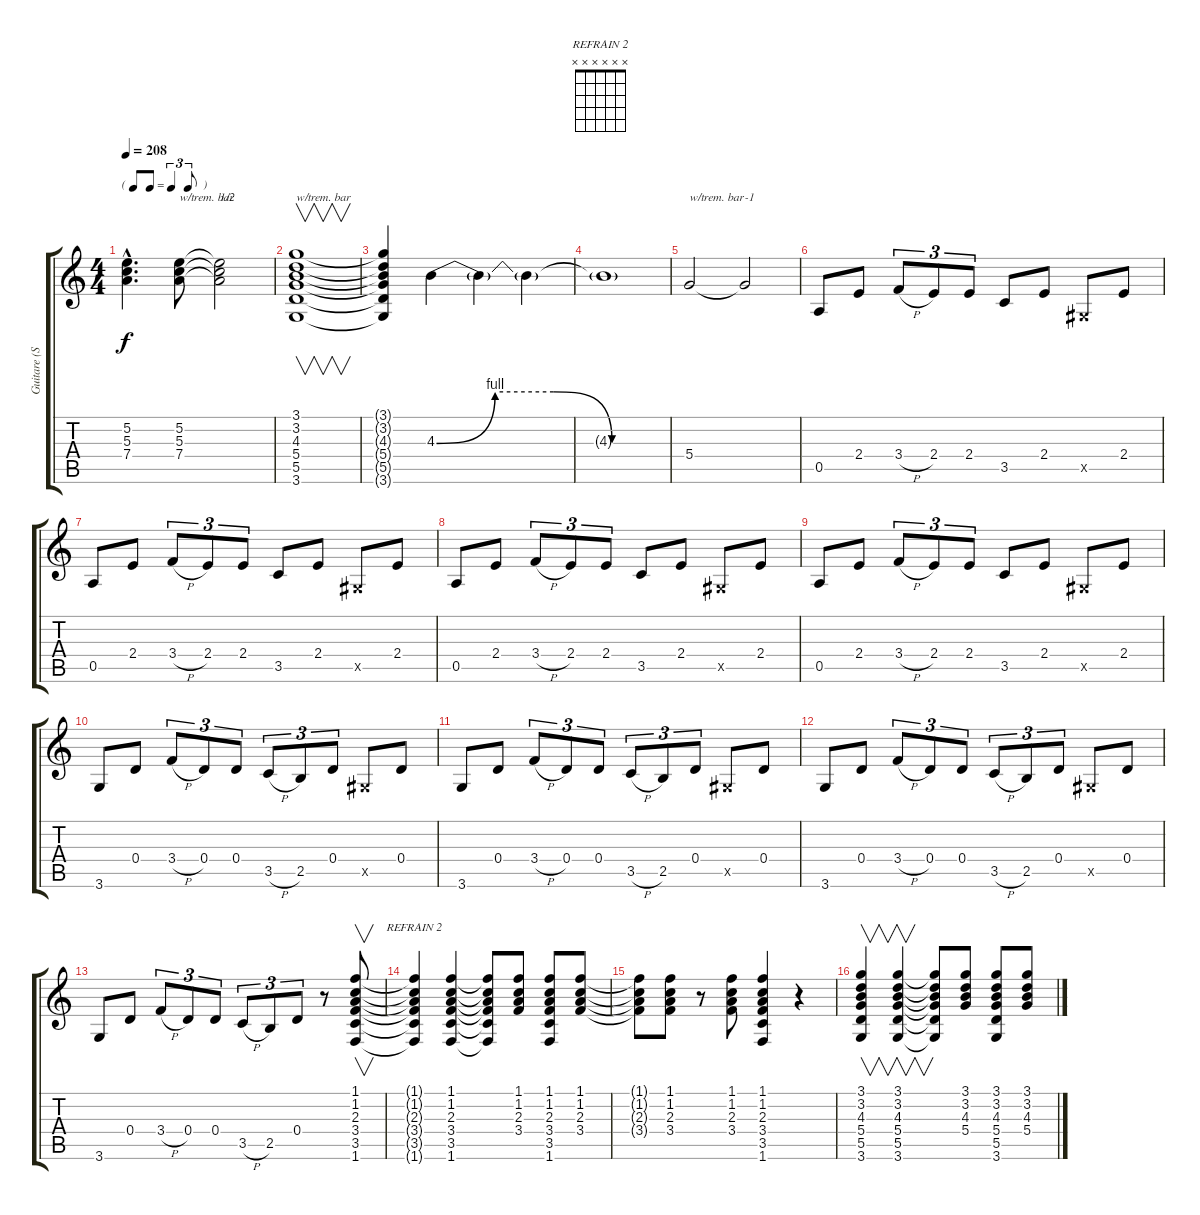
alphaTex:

\track ("Guitare (Strato) + Delay" "Guitare (S") {instrument electricguitarclean}
\staff {score tabs}
\tuning (E4 B3 G3 D3 A2 E2) {hide}
\chord ("REFRAIN 2" x x x x x x) {firstfret 0}
\ts (4 4)
\tf triplet8th
\tempo 208
\clef g2
\ks c
(5.2{hac} 5.3{hac} 7.4{hac}).4{d dy f} (5.2 5.3 7.4).8{txt "w/trem. bar"} (5.2{t} 5.3{t} 7.4{t}).2{txt "1/2"} |
(3.1 3.2 4.3 5.4 5.5 3.6).1{v txt "w/trem. bar"} |
(3.1{t} 3.2{t} 4.3{t} 5.4{t} 5.5{t} 3.6{t}).4 4.3{be (custom 0 0 15 4 30 4 45 0 60 0)}.4 4.3{t}.4 4.3{t}.4 |
4.3{t}.1 |
5.4.2{txt "w/trem. bar"} 5.4{t}.2{txt "-1"} |
0.5.8 2.4.8 3.4{h}.8{tu (3 2)} 2.4.8{tu (3 2)} 2.4.8{tu (3 2)} 3.5.8 2.4.8 -1.5{x}.8 2.4.8 |
0.5.8 2.4.8 3.4{h}.8{tu (3 2)} 2.4.8{tu (3 2)} 2.4.8{tu (3 2)} 3.5.8 2.4.8 -1.5{x}.8 2.4.8 |
0.5.8 2.4.8 3.4{h}.8{tu (3 2)} 2.4.8{tu (3 2)} 2.4.8{tu (3 2)} 3.5.8 2.4.8 -1.5{x}.8 2.4.8 |
0.5.8 2.4.8 3.4{h}.8{tu (3 2)} 2.4.8{tu (3 2)} 2.4.8{tu (3 2)} 3.5.8 2.4.8 -1.5{x}.8 2.4.8 |
3.6.8 0.4.8 3.4{h}.8{tu (3 2)} 0.4.8{tu (3 2)} 0.4.8{tu (3 2)} 3.5{h}.8{tu (3 2)} 2.5.8{tu (3 2)} 0.4.8{tu (3 2)} -1.5{x}.8 0.4.8 |
3.6.8 0.4.8 3.4{h}.8{tu (3 2)} 0.4.8{tu (3 2)} 0.4.8{tu (3 2)} 3.5{h}.8{tu (3 2)} 2.5.8{tu (3 2)} 0.4.8{tu (3 2)} -1.5{x}.8 0.4.8 |
3.6.8 0.4.8 3.4{h}.8{tu (3 2)} 0.4.8{tu (3 2)} 0.4.8{tu (3 2)} 3.5{h}.8{tu (3 2)} 2.5.8{tu (3 2)} 0.4.8{tu (3 2)} -1.5{x}.8 0.4.8 |
3.6.8 0.4.8 3.4{h}.8{tu (3 2)} 0.4.8{tu (3 2)} 0.4.8{tu (3 2)} 3.5{h}.8{tu (3 2)} 2.5.8{tu (3 2)} 0.4.8{tu (3 2)} r.8 (1.1 1.2 2.3 3.4 3.5 1.6).8{v} |
(1.1{t} 1.2{t} 2.3{t} 3.4{t} 3.5{t} 1.6{t}).4{ch "REFRAIN 2"} (1.1 1.2 2.3 3.4 3.5 1.6).4 (1.1{t} 1.2{t} 2.3{t} 3.4{t} 3.5{t} 1.6{t}).8 (1.1 1.2 2.3 3.4).8 (1.1 1.2 2.3 3.4 3.5 1.6).8 (1.1 1.2 2.3 3.4).8 |
(1.1{t} 1.2{t} 2.3{t} 3.4{t}).8 (1.1 1.2 2.3 3.4).8 r.8 (1.1 1.2 2.3 3.4).8 (1.1 1.2 2.3 3.4 3.5 1.6).4 r.4 |
(3.1 3.2 4.3 5.4 5.5 3.6).4{v} (3.1 3.2 4.3 5.4 5.5 3.6).4{v} (3.1{t} 3.2{t} 4.3{t} 5.4{t} 5.5{t} 3.6{t}).8 (3.1 3.2 4.3 5.4).8 (3.1 3.2 4.3 5.4 5.5 3.6).8 (3.1 3.2 4.3 5.4).8
